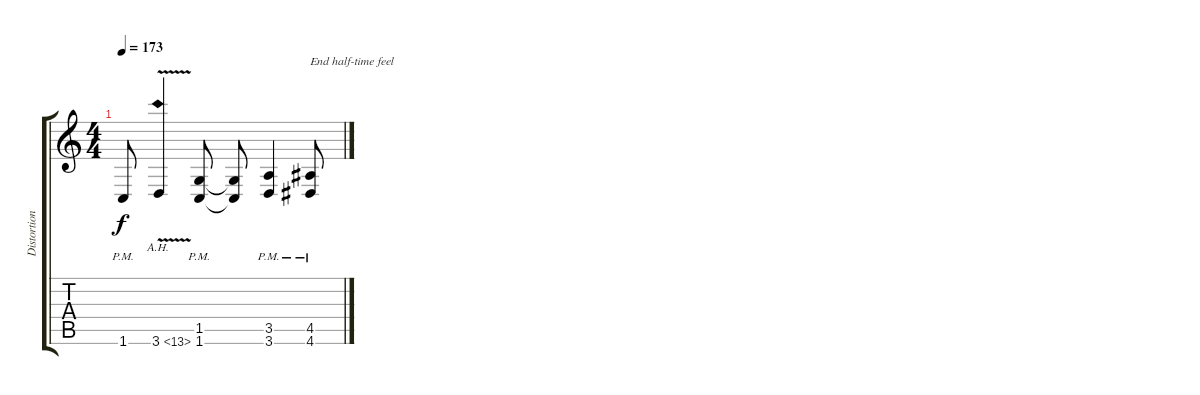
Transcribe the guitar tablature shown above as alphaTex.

\track ("Distortion guitar" "Distortion") {instrument distortionguitar}
\staff {score tabs}
\tuning (Db4 Ab3 E3 B2 Gb2 B1) {hide}
\ts (4 4)
\tempo 173
\clef g2
\ks c
1.6{pm}.8{dy f} 3.6{ah 10 v}.4 (1.5{pm} 1.6{pm}).8 (1.5{t} 1.6{t}).8 (3.5{pm} 3.6{pm}).4 (4.5{pm} 4.6{pm}).8{txt "End half-time feel"}
